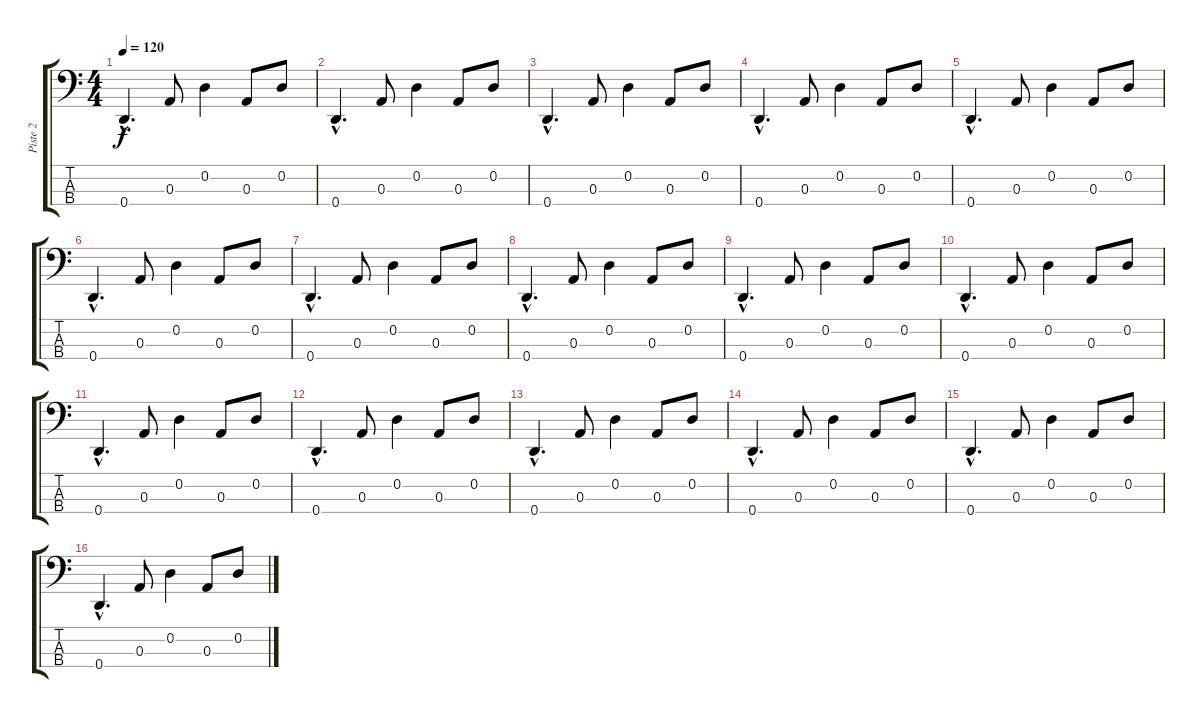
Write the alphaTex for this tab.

\track ("Piste 2" "Piste 2") {instrument electricbasspick}
\staff {score tabs}
\tuning (G2 D2 A1 D1) {hide}
\ts (4 4)
\tempo 120
\clef f4
\ks c
0.4{hac}.4{d dy f} 0.3.8 0.2.4 0.3.8 0.2.8 |
0.4{hac}.4{d} 0.3.8 0.2.4 0.3.8 0.2.8 |
0.4{hac}.4{d} 0.3.8 0.2.4 0.3.8 0.2.8 |
0.4{hac}.4{d} 0.3.8 0.2.4 0.3.8 0.2.8 |
0.4{hac}.4{d} 0.3.8 0.2.4 0.3.8 0.2.8 |
0.4{hac}.4{d} 0.3.8 0.2.4 0.3.8 0.2.8 |
0.4{hac}.4{d} 0.3.8 0.2.4 0.3.8 0.2.8 |
0.4{hac}.4{d} 0.3.8 0.2.4 0.3.8 0.2.8 |
0.4{hac}.4{d} 0.3.8 0.2.4 0.3.8 0.2.8 |
0.4{hac}.4{d} 0.3.8 0.2.4 0.3.8 0.2.8 |
0.4{hac}.4{d} 0.3.8 0.2.4 0.3.8 0.2.8 |
0.4{hac}.4{d} 0.3.8 0.2.4 0.3.8 0.2.8 |
0.4{hac}.4{d} 0.3.8 0.2.4 0.3.8 0.2.8 |
0.4{hac}.4{d} 0.3.8 0.2.4 0.3.8 0.2.8 |
0.4{hac}.4{d} 0.3.8 0.2.4 0.3.8 0.2.8 |
0.4{hac}.4{d} 0.3.8 0.2.4 0.3.8 0.2.8
